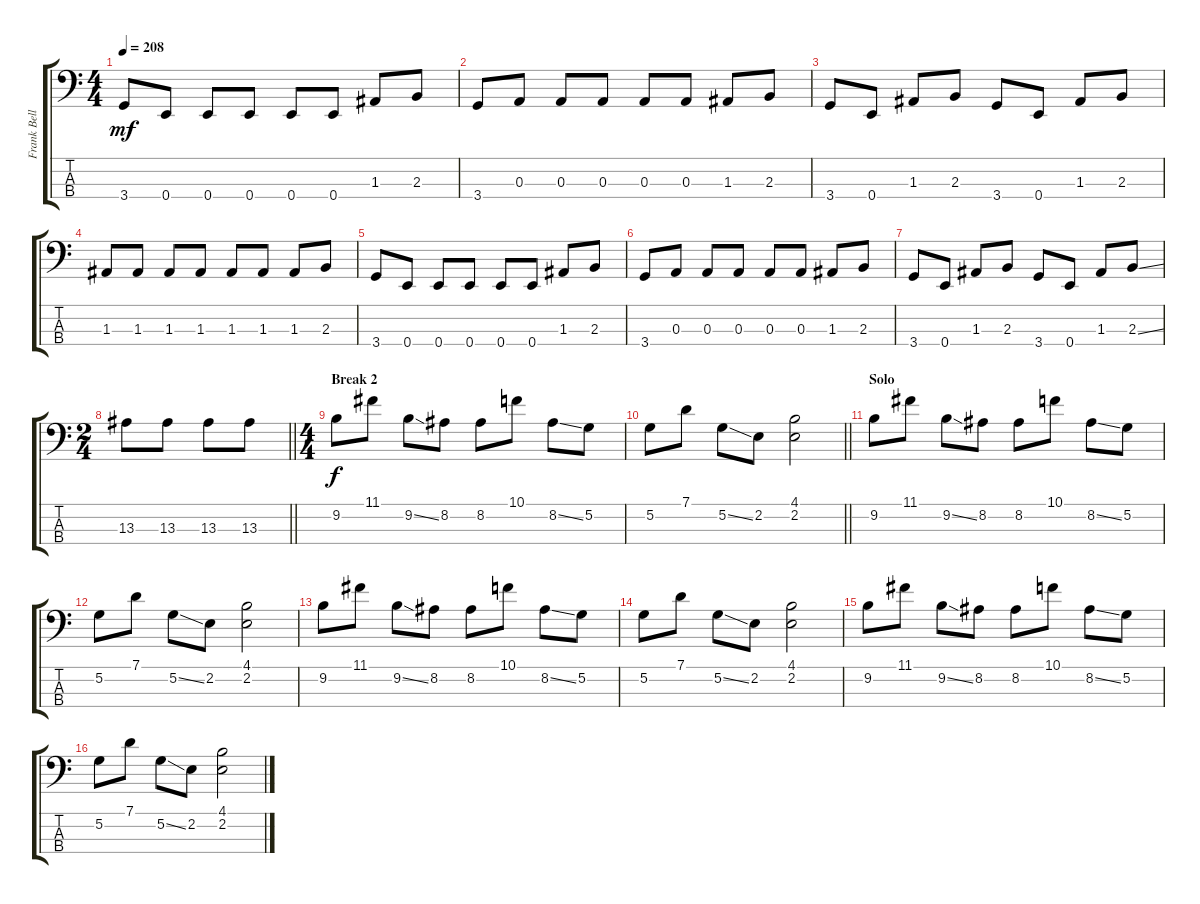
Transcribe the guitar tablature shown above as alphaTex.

\track ("Frank Bello" "Frank Bell") {instrument electricbassfinger}
\staff {score tabs}
\tuning (G2 D2 A1 E1) {hide}
\ts (4 4)
\tempo 208
\clef f4
\ks c
3.4.8{dy mf} 0.4.8 0.4.8 0.4.8 0.4.8 0.4.8 1.3.8 2.3.8 |
3.4.8 0.3.8 0.3.8 0.3.8 0.3.8 0.3.8 1.3.8 2.3.8 |
3.4.8 0.4.8 1.3.8 2.3.8 3.4.8 0.4.8 1.3.8 2.3.8 |
1.3.8 1.3.8 1.3.8 1.3.8 1.3.8 1.3.8 1.3.8 2.3.8 |
3.4.8 0.4.8 0.4.8 0.4.8 0.4.8 0.4.8 1.3.8 2.3.8 |
3.4.8 0.3.8 0.3.8 0.3.8 0.3.8 0.3.8 1.3.8 2.3.8 |
3.4.8 0.4.8 1.3.8 2.3.8 3.4.8 0.4.8 1.3.8 2.3{ss}.8 |
\ts (2 4)
\barLineRight lightlight
13.3.8 13.3.8 13.3.8 13.3.8 |
\ts (4 4)
\section ("" "Break 2")
9.2.8{dy f} 11.1.8 9.2{ss}.8 8.2.8 8.2.8 10.1.8 8.2{ss}.8 5.2.8 |
\barLineRight lightlight
5.2.8 7.1.8 5.2{ss}.8 2.2.8 (4.1 2.2).2 |
\section ("" "Solo")
9.2.8 11.1.8 9.2{ss}.8 8.2.8 8.2.8 10.1.8 8.2{ss}.8 5.2.8 |
5.2.8 7.1.8 5.2{ss}.8 2.2.8 (4.1 2.2).2 |
9.2.8 11.1.8 9.2{ss}.8 8.2.8 8.2.8 10.1.8 8.2{ss}.8 5.2.8 |
5.2.8 7.1.8 5.2{ss}.8 2.2.8 (4.1 2.2).2 |
9.2.8 11.1.8 9.2{ss}.8 8.2.8 8.2.8 10.1.8 8.2{ss}.8 5.2.8 |
5.2.8 7.1.8 5.2{ss}.8 2.2.8 (4.1 2.2).2
